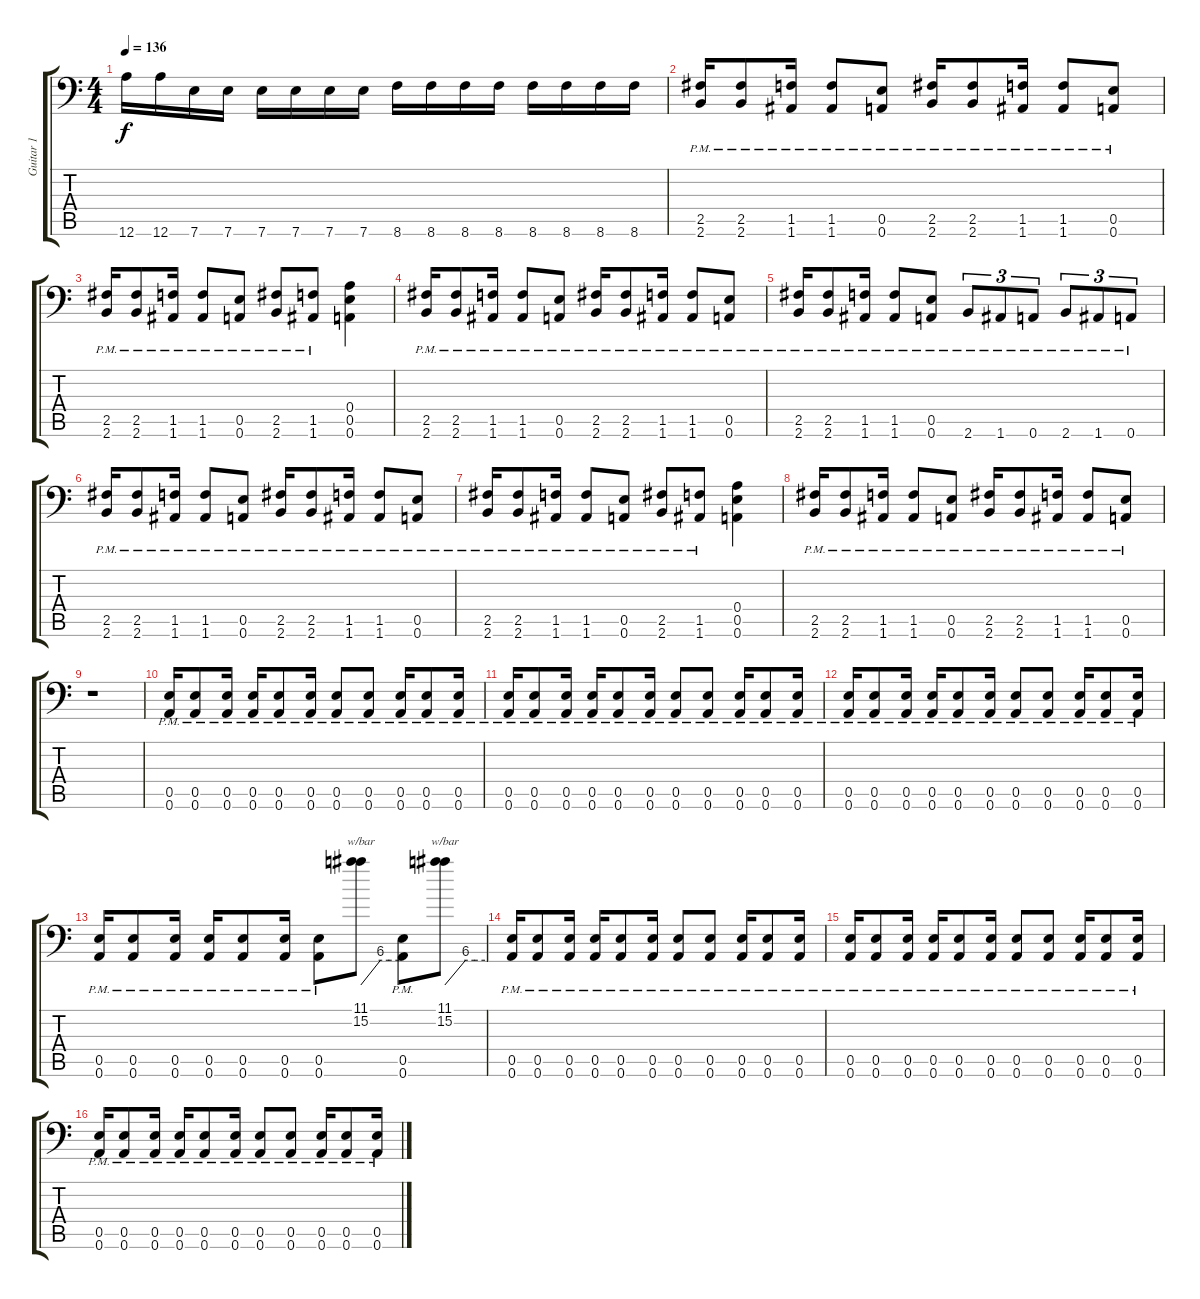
\track ("Guitar 1" "Guitar 1") {instrument distortionguitar}
\staff {score tabs}
\tuning (B3 Gb3 D3 A2 E2 A1) {hide}
\ts (4 4)
\tempo 136
\clef f4
\ks c
12.6.16{dy f} 12.6.16 7.6.16 7.6.16 7.6.16 7.6.16 7.6.16 7.6.16 8.6.16 8.6.16 8.6.16 8.6.16 8.6.16 8.6.16 8.6.16 8.6.16 |
(2.5{pm} 2.6{pm}).16 (2.5{pm} 2.6{pm}).8 (1.5{pm} 1.6{pm}).16 (1.5{pm} 1.6{pm}).8 (0.5{pm} 0.6{pm}).8 (2.5{pm} 2.6{pm}).16 (2.5{pm} 2.6{pm}).8 (1.5{pm} 1.6{pm}).16 (1.5{pm} 1.6{pm}).8 (0.5{pm} 0.6{pm}).8 |
(2.5{pm} 2.6{pm}).16 (2.5{pm} 2.6{pm}).8 (1.5{pm} 1.6{pm}).16 (1.5{pm} 1.6{pm}).8 (0.5{pm} 0.6{pm}).8 (2.5{pm} 2.6{pm}).8 (1.5{pm} 1.6{pm}).8 (0.4 0.5 0.6).4 |
(2.5{pm} 2.6{pm}).16 (2.5{pm} 2.6{pm}).8 (1.5{pm} 1.6{pm}).16 (1.5{pm} 1.6{pm}).8 (0.5{pm} 0.6{pm}).8 (2.5{pm} 2.6{pm}).16 (2.5{pm} 2.6{pm}).8 (1.5{pm} 1.6{pm}).16 (1.5{pm} 1.6{pm}).8 (0.5{pm} 0.6{pm}).8 |
(2.5{pm} 2.6{pm}).16 (2.5{pm} 2.6{pm}).8 (1.5{pm} 1.6{pm}).16 (1.5{pm} 1.6{pm}).8 (0.5{pm} 0.6{pm}).8 2.6{pm}.8{tu (3 2)} 1.6{pm}.8{tu (3 2)} 0.6{pm}.8{tu (3 2)} 2.6{pm}.8{tu (3 2)} 1.6{pm}.8{tu (3 2)} 0.6{pm}.8{tu (3 2)} |
(2.5{pm} 2.6{pm}).16 (2.5{pm} 2.6{pm}).8 (1.5{pm} 1.6{pm}).16 (1.5{pm} 1.6{pm}).8 (0.5{pm} 0.6{pm}).8 (2.5{pm} 2.6{pm}).16 (2.5{pm} 2.6{pm}).8 (1.5{pm} 1.6{pm}).16 (1.5{pm} 1.6{pm}).8 (0.5{pm} 0.6{pm}).8 |
(2.5{pm} 2.6{pm}).16 (2.5{pm} 2.6{pm}).8 (1.5{pm} 1.6{pm}).16 (1.5{pm} 1.6{pm}).8 (0.5{pm} 0.6{pm}).8 (2.5{pm} 2.6{pm}).8 (1.5{pm} 1.6{pm}).8 (0.4 0.5 0.6).4 |
(2.5{pm} 2.6{pm}).16 (2.5{pm} 2.6{pm}).8 (1.5{pm} 1.6{pm}).16 (1.5{pm} 1.6{pm}).8 (0.5{pm} 0.6{pm}).8 (2.5{pm} 2.6{pm}).16 (2.5{pm} 2.6{pm}).8 (1.5{pm} 1.6{pm}).16 (1.5{pm} 1.6{pm}).8 (0.5{pm} 0.6{pm}).8 |
r.1 |
(0.5{pm} 0.6{pm}).16 (0.5{pm} 0.6{pm}).8 (0.5{pm} 0.6{pm}).16 (0.5{pm} 0.6{pm}).16 (0.5{pm} 0.6{pm}).8 (0.5{pm} 0.6{pm}).16 (0.5{pm} 0.6{pm}).8 (0.5{pm} 0.6{pm}).8 (0.5{pm} 0.6{pm}).16 (0.5{pm} 0.6{pm}).8 (0.5{pm} 0.6{pm}).16 |
(0.5{pm} 0.6{pm}).16 (0.5{pm} 0.6{pm}).8 (0.5{pm} 0.6{pm}).16 (0.5{pm} 0.6{pm}).16 (0.5{pm} 0.6{pm}).8 (0.5{pm} 0.6{pm}).16 (0.5{pm} 0.6{pm}).8 (0.5{pm} 0.6{pm}).8 (0.5{pm} 0.6{pm}).16 (0.5{pm} 0.6{pm}).8 (0.5{pm} 0.6{pm}).16 |
(0.5{pm} 0.6{pm}).16 (0.5{pm} 0.6{pm}).8 (0.5{pm} 0.6{pm}).16 (0.5{pm} 0.6{pm}).16 (0.5{pm} 0.6{pm}).8 (0.5{pm} 0.6{pm}).16 (0.5{pm} 0.6{pm}).8 (0.5{pm} 0.6{pm}).8 (0.5{pm} 0.6{pm}).16 (0.5{pm} 0.6{pm}).8 (0.5{pm} 0.6{pm}).16 |
(0.5{pm} 0.6{pm}).16 (0.5{pm} 0.6{pm}).8 (0.5{pm} 0.6{pm}).16 (0.5{pm} 0.6{pm}).16 (0.5{pm} 0.6{pm}).8 (0.5{pm} 0.6{pm}).16 (0.5{pm} 0.6{pm}).8 (11.1 15.2).8{tbe (custom default 0 0 31 24 45 24 60 24)} (0.5{pm} 0.6{pm}).8 (11.1 15.2).8{tbe (custom default 0 0 31 24 45 24 60 24)} |
(0.5{pm} 0.6{pm}).16 (0.5{pm} 0.6{pm}).8 (0.5{pm} 0.6{pm}).16 (0.5{pm} 0.6{pm}).16 (0.5{pm} 0.6{pm}).8 (0.5{pm} 0.6{pm}).16 (0.5{pm} 0.6{pm}).8 (0.5{pm} 0.6{pm}).8 (0.5{pm} 0.6{pm}).16 (0.5{pm} 0.6{pm}).8 (0.5{pm} 0.6{pm}).16 |
(0.5{pm} 0.6{pm}).16 (0.5{pm} 0.6{pm}).8 (0.5{pm} 0.6{pm}).16 (0.5{pm} 0.6{pm}).16 (0.5{pm} 0.6{pm}).8 (0.5{pm} 0.6{pm}).16 (0.5{pm} 0.6{pm}).8 (0.5{pm} 0.6{pm}).8 (0.5{pm} 0.6{pm}).16 (0.5{pm} 0.6{pm}).8 (0.5{pm} 0.6{pm}).16 |
(0.5{pm} 0.6{pm}).16 (0.5{pm} 0.6{pm}).8 (0.5{pm} 0.6{pm}).16 (0.5{pm} 0.6{pm}).16 (0.5{pm} 0.6{pm}).8 (0.5{pm} 0.6{pm}).16 (0.5{pm} 0.6{pm}).8 (0.5{pm} 0.6{pm}).8 (0.5{pm} 0.6{pm}).16 (0.5{pm} 0.6{pm}).8 (0.5{pm} 0.6{pm}).16
